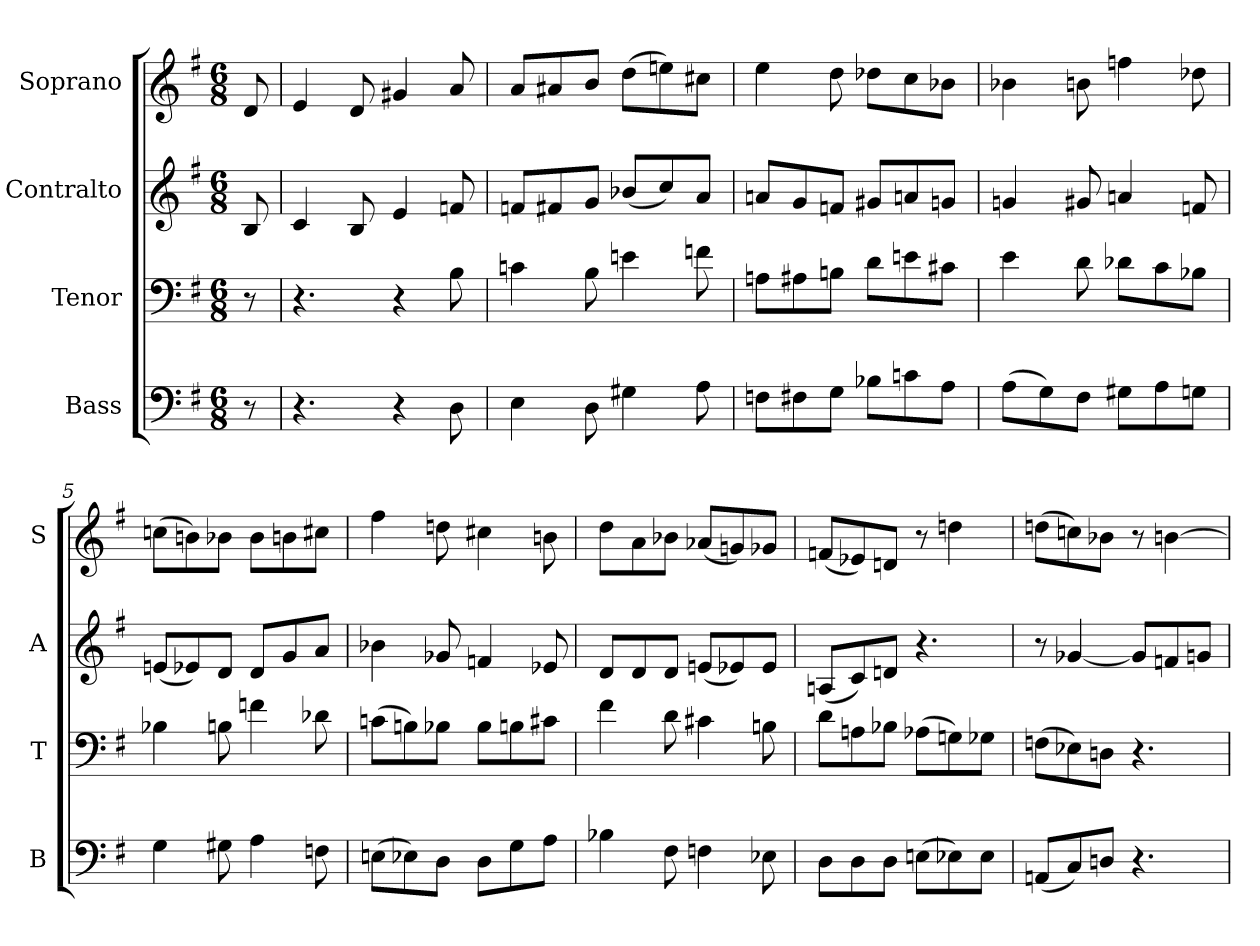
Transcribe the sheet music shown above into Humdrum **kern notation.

**kern	**kern	**kern	**kern
*part4	*part3	*part2	*part1
*staff4	*staff3	*staff2	*staff1
*I"Bass	*I"Tenor	*I"Contralto	*I"Soprano
*I'B	*I'T	*I'A	*I'S
*clefF4	*clefF4	*clefG2	*clefG2
*k[f#]	*k[f#]	*k[f#]	*k[f#]
*M6/8	*M6/8	*M6/8	*M6/8
*MM56	*MM56	*MM56	*MM56
=	=	=	=
8r	8r	8B	8d
=1	=1	=1	=1
4.r	4.r	4c	4e
.	.	8B	8d
4r	4r	4e	4g#X
8D	8B	8fn	8a
=2	=2	=2	=2
4E	4cn	8fn/L	8a/L
.	.	8f#X/	8a#X/
8D	8B	8g/J	8b/J
4G#X	4en	(8b-X/L	(8dd\L
.	.	8cc/)	8een\)
8A	8fn	8a/J	8cc#X\J
=3	=3	=3	=3
8Fn\L	8An\L	8an/L	4ee
8F#X\	8A#X\	8g/	.
8G\J	8Bn\J	8fn/J	8dd
8B-X\L	8d\L	8g#X/L	8dd-X\L
8cn\	8en\	8an/	8cc\
8A\J	8c#X\J	8gn/J	8b-X\J
=4	=4	=4	=4
(8A\L	4e	4gn	4b-X
8G\)	.	.	.
8F#\J	8d	8g#X	8bn
8G#X\L	8d-X\L	4an	4ffn
8A\	8c\	.	.
8Gn\J	8B-X\J	8fn	8dd-X
=5	=5	=5	=5
4G	4B-X	(8en/L	(8ccn\L
.	.	8e-X/)	8bn\)
8G#X	8Bn	8d/J	8b-X\J
4A	4fn	8d/L	8b-\L
.	.	8g/	8bn\
8Fn	8d-X	8a/J	8cc#X\J
=6	=6	=6	=6
(8En\L	(8cn\L	4b-X	4ff#
8E-X\)	8Bn\)	.	.
8D\J	8B-X\J	8g-X	8ddn
8D\L	8B-\L	4fn	4cc#X
8G\	8Bn\	.	.
8A\J	8c#X\J	8e-X	8bn
=7	=7	=7	=7
4B-X	4f#	8d/L	8dd\L
.	.	8d/	8a\
8F#	8d	8d/J	8b-X\J
4Fn	4c#X	(8en/L	(8a-X/L
.	.	8e-X/)	8gn/)
8E-X	8Bn	8e-/J	8g-X/J
=8	=8	=8	=8
8D\L	8d\L	(8An/L	(8fn/L
8D\	8An\	8c/)	8e-X/)
8D\J	8B-X\J	8dn/J	8dn/J
(8En\L	(8A-X\L	4.r	8r
8E-X\)	8Gn\)	.	4ddn
8E-\J	8G-X\J	.	.
=9	=9	=9	=9
*	*	*	*MM36
(8AAn/L	(8Fn\L	8r	(8ddn\L
8C/)	8E-X\)	[4g-X	8ccn\)
8Dn/J	8Dn\J	.	8b-X\J
4.r	4.r	8g-/L]	8r
.	.	8fn/	[4bn
.	.	8gn/J	.
=	=	=	=
*-	*-	*-	*-
